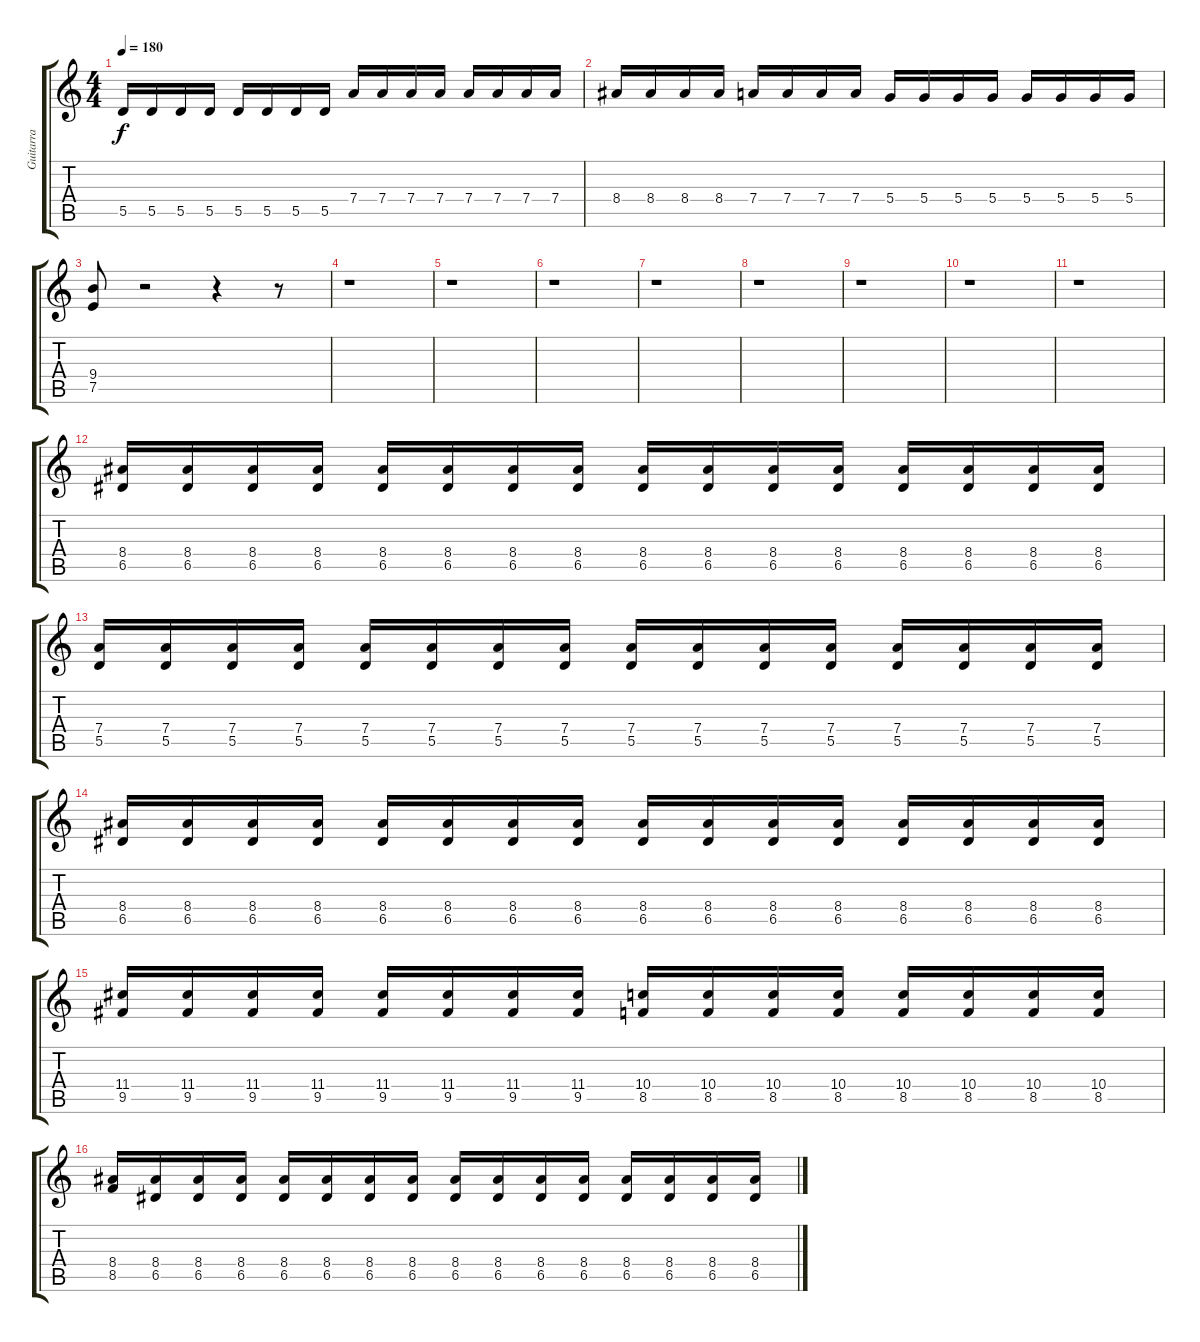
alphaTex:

\track ("Guitarra" "Guitarra") {instrument distortionguitar}
\staff {score tabs}
\tuning (E4 B3 G3 D3 A2 E2) {hide}
\ts (4 4)
\tempo 180
\clef g2
\ks c
5.5.16{dy f} 5.5.16 5.5.16 5.5.16 5.5.16 5.5.16 5.5.16 5.5.16 7.4.16 7.4.16 7.4.16 7.4.16 7.4.16 7.4.16 7.4.16 7.4.16 |
8.4.16 8.4.16 8.4.16 8.4.16 7.4.16 7.4.16 7.4.16 7.4.16 5.4.16 5.4.16 5.4.16 5.4.16 5.4.16 5.4.16 5.4.16 5.4.16 |
(9.4 7.5).8 r.2 r.4 r.8 |
r.1 |
r.1 |
r.1 |
r.1 |
r.1 |
r.1 |
r.1 |
r.1 |
(8.4 6.5).16 (8.4 6.5).16 (8.4 6.5).16 (8.4 6.5).16 (8.4 6.5).16 (8.4 6.5).16 (8.4 6.5).16 (8.4 6.5).16 (8.4 6.5).16 (8.4 6.5).16 (8.4 6.5).16 (8.4 6.5).16 (8.4 6.5).16 (8.4 6.5).16 (8.4 6.5).16 (8.4 6.5).16 |
(7.4 5.5).16 (7.4 5.5).16 (7.4 5.5).16 (7.4 5.5).16 (7.4 5.5).16 (7.4 5.5).16 (7.4 5.5).16 (7.4 5.5).16 (7.4 5.5).16 (7.4 5.5).16 (7.4 5.5).16 (7.4 5.5).16 (7.4 5.5).16 (7.4 5.5).16 (7.4 5.5).16 (7.4 5.5).16 |
(8.4 6.5).16 (8.4 6.5).16 (8.4 6.5).16 (8.4 6.5).16 (8.4 6.5).16 (8.4 6.5).16 (8.4 6.5).16 (8.4 6.5).16 (8.4 6.5).16 (8.4 6.5).16 (8.4 6.5).16 (8.4 6.5).16 (8.4 6.5).16 (8.4 6.5).16 (8.4 6.5).16 (8.4 6.5).16 |
(11.4 9.5).16 (11.4 9.5).16 (11.4 9.5).16 (11.4 9.5).16 (11.4 9.5).16 (11.4 9.5).16 (11.4 9.5).16 (11.4 9.5).16 (10.4 8.5).16 (10.4 8.5).16 (10.4 8.5).16 (10.4 8.5).16 (10.4 8.5).16 (10.4 8.5).16 (10.4 8.5).16 (10.4 8.5).16 |
(8.4 8.5).16 (8.4 6.5).16 (8.4 6.5).16 (8.4 6.5).16 (8.4 6.5).16 (8.4 6.5).16 (8.4 6.5).16 (8.4 6.5).16 (8.4 6.5).16 (8.4 6.5).16 (8.4 6.5).16 (8.4 6.5).16 (8.4 6.5).16 (8.4 6.5).16 (8.4 6.5).16 (8.4 6.5).16
